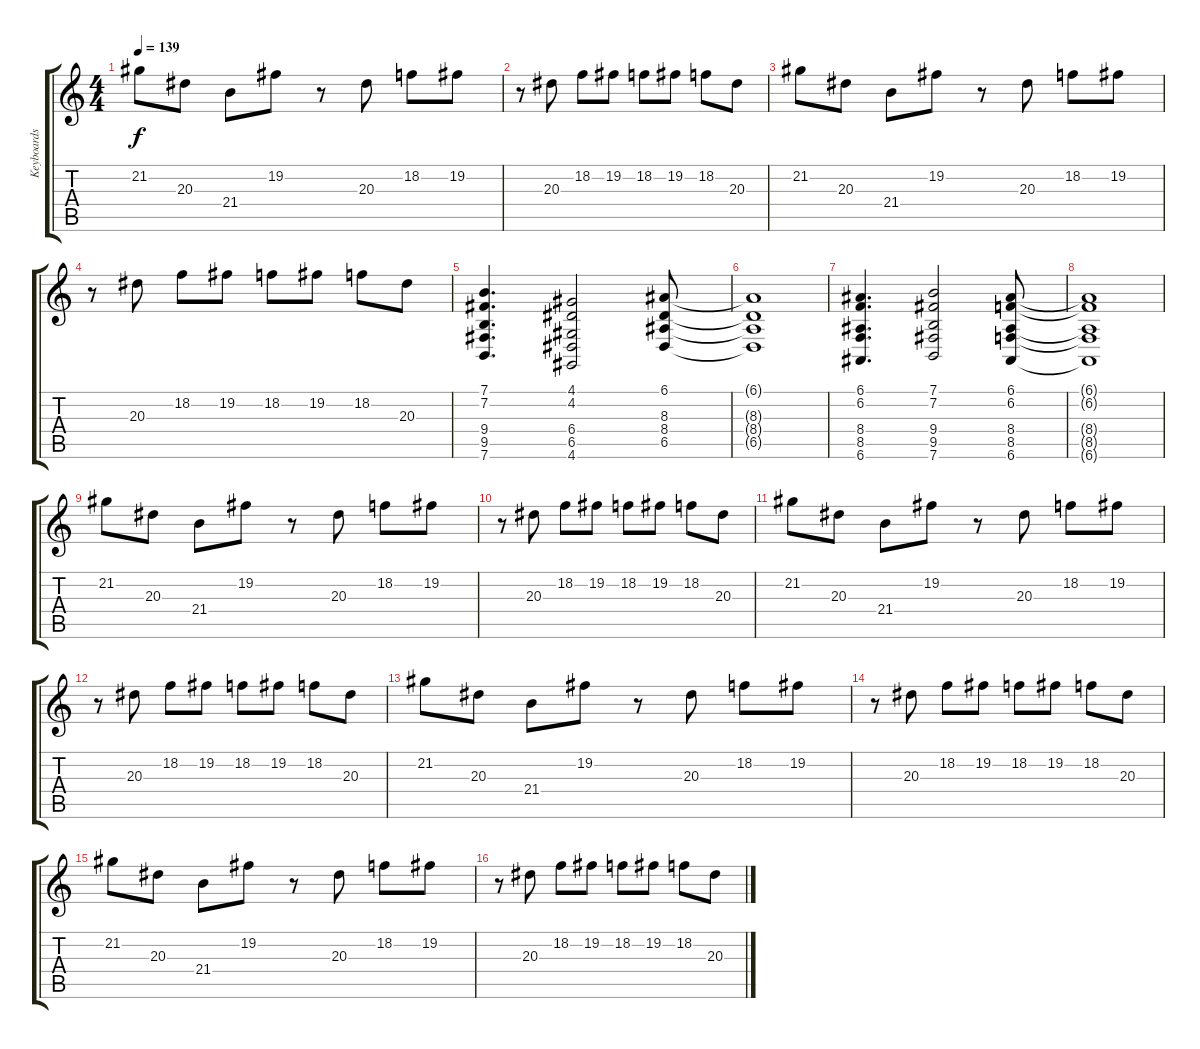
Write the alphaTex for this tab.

\track ("Keyboards 1" "Keyboards ") {instrument harpsichord}
\staff {score tabs}
\tuning (E4 B3 G3 D3 A2 E2) {hide}
\ts (4 4)
\tempo 139
\clef g2
\ks c
21.2.8{dy f} 20.3.8 21.4.8 19.2.8 r.8 20.3.8 18.2.8 19.2.8 |
r.8 20.3.8 18.2.8 19.2.8 18.2.8 19.2.8 18.2.8 20.3.8 |
21.2.8 20.3.8 21.4.8 19.2.8 r.8 20.3.8 18.2.8 19.2.8 |
r.8 20.3.8 18.2.8 19.2.8 18.2.8 19.2.8 18.2.8 20.3.8 |
(7.1 7.2 9.4 9.5 7.6).4{d volume 10 instrument churchorgan} (4.1 4.2 6.4 6.5 4.6).2 (6.1 8.3 8.4 6.5).8 |
(6.1{t} 8.3{t} 8.4{t} 6.5{t}).1 |
(6.1 6.2 8.4 8.5 6.6).4{d} (7.1 7.2 9.4 9.5 7.6).2 (6.1 6.2 8.4 8.5 6.6).8 |
(6.1{t} 6.2{t} 8.4{t} 8.5{t} 6.6{t}).1 |
21.2.8{volume 13 instrument harpsichord} 20.3.8 21.4.8 19.2.8 r.8 20.3.8 18.2.8 19.2.8 |
r.8 20.3.8 18.2.8 19.2.8 18.2.8 19.2.8 18.2.8 20.3.8 |
21.2.8 20.3.8 21.4.8 19.2.8 r.8 20.3.8 18.2.8 19.2.8 |
r.8 20.3.8 18.2.8 19.2.8 18.2.8 19.2.8 18.2.8 20.3.8 |
21.2.8 20.3.8 21.4.8 19.2.8 r.8 20.3.8 18.2.8 19.2.8 |
r.8 20.3.8 18.2.8 19.2.8 18.2.8 19.2.8 18.2.8 20.3.8 |
21.2.8 20.3.8 21.4.8 19.2.8 r.8 20.3.8 18.2.8 19.2.8 |
r.8 20.3.8 18.2.8 19.2.8 18.2.8 19.2.8 18.2.8 20.3.8
